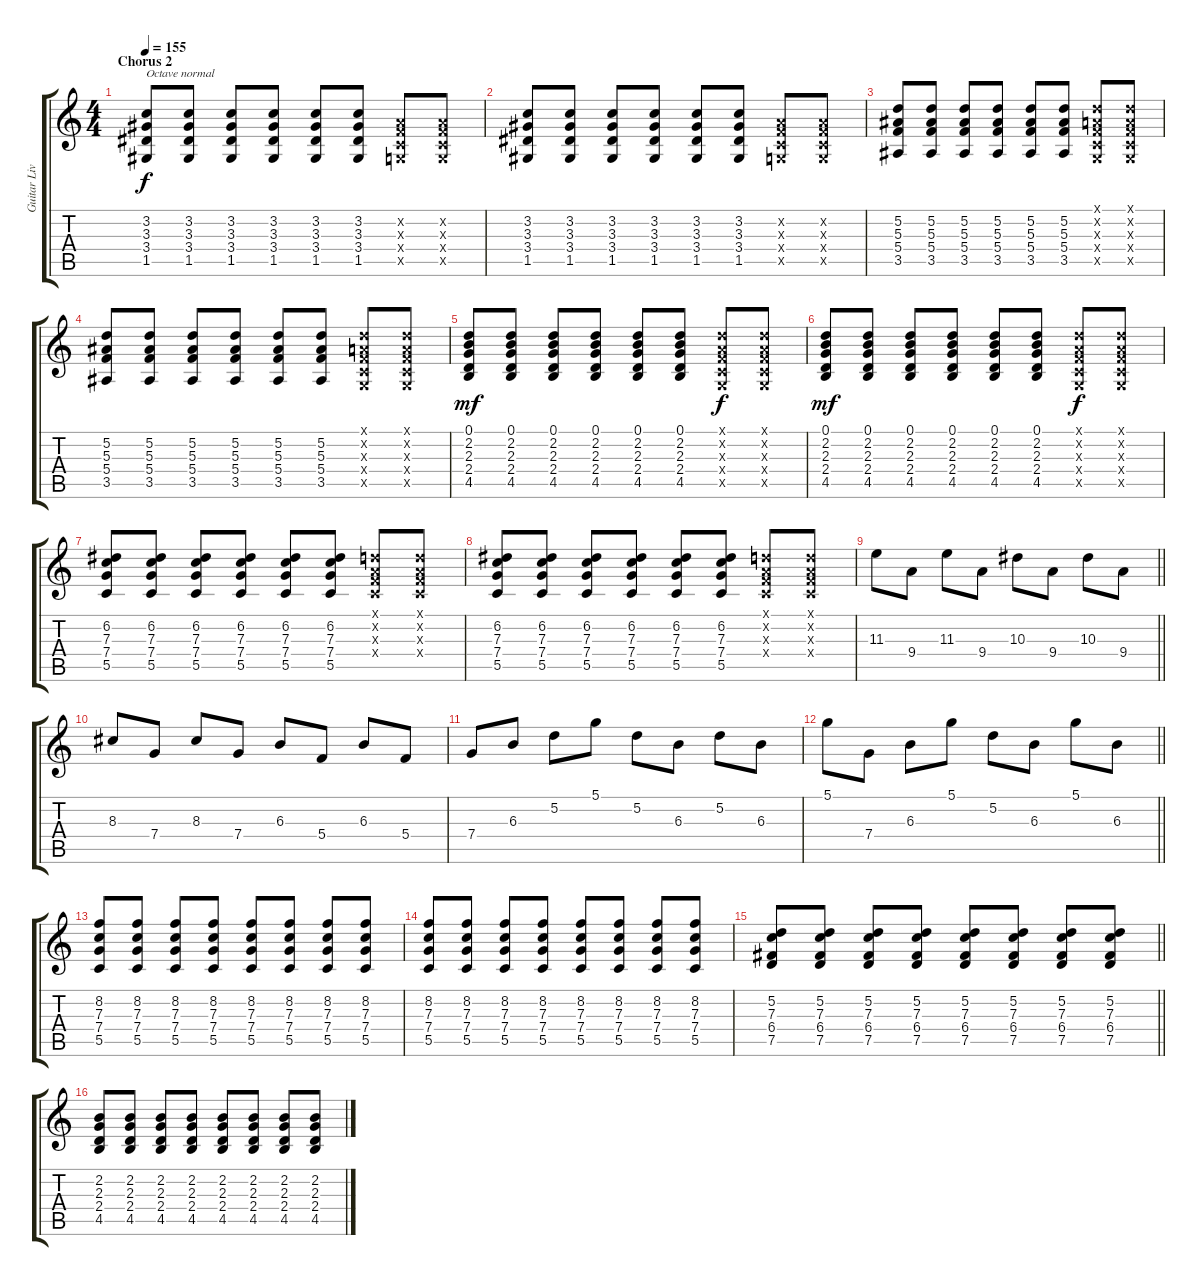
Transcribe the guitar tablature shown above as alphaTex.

\track ("Guitar Live (-1 step version)" "Guitar Liv") {mute instrument acousticguitarsteel}
\staff {score tabs}
\tuning (D4 A3 F3 C3 G2 C2) {hide}
\ts (4 4)
\section ("" "Chorus 2")
\tempo 155
\clef g2
\ks c
(3.2 3.3 3.4 1.5).8{txt "Octave normal" dy f volume 9} (3.2 3.3 3.4 1.5).8 (3.2 3.3 3.4 1.5).8 (3.2 3.3 3.4 1.5).8 (3.2 3.3 3.4 1.5).8 (3.2 3.3 3.4 1.5).8 (0.2{x} 0.3{x} 0.4{x} 0.5{x}).8 (0.2{x} 0.3{x} 0.4{x} 0.5{x}).8 |
(3.2 3.3 3.4 1.5).8 (3.2 3.3 3.4 1.5).8 (3.2 3.3 3.4 1.5).8 (3.2 3.3 3.4 1.5).8 (3.2 3.3 3.4 1.5).8 (3.2 3.3 3.4 1.5).8 (0.2{x} 0.3{x} 0.4{x} 0.5{x}).8 (0.2{x} 0.3{x} 0.4{x} 0.5{x}).8 |
(5.2 5.3 5.4 3.5).8 (5.2 5.3 5.4 3.5).8 (5.2 5.3 5.4 3.5).8 (5.2 5.3 5.4 3.5).8 (5.2 5.3 5.4 3.5).8 (5.2 5.3 5.4 3.5).8 (0.1{x} 0.2{x} 0.3{x} 0.4{x} 0.5{x}).8 (0.1{x} 0.2{x} 0.3{x} 0.4{x} 0.5{x}).8 |
(5.2 5.3 5.4 3.5).8 (5.2 5.3 5.4 3.5).8 (5.2 5.3 5.4 3.5).8 (5.2 5.3 5.4 3.5).8 (5.2 5.3 5.4 3.5).8 (5.2 5.3 5.4 3.5).8 (0.1{x} 0.2{x} 0.3{x} 0.4{x} 0.5{x}).8 (0.1{x} 0.2{x} 0.3{x} 0.4{x} 0.5{x}).8 |
(0.1 2.2 2.3 2.4 4.5).8{dy mf} (0.1 2.2 2.3 2.4 4.5).8 (0.1 2.2 2.3 2.4 4.5).8 (0.1 2.2 2.3 2.4 4.5).8 (0.1 2.2 2.3 2.4 4.5).8 (0.1 2.2 2.3 2.4 4.5).8 (0.1{x} 0.2{x} 0.3{x} 0.4{x} 0.5{x}).8{dy f} (0.1{x} 0.2{x} 0.3{x} 0.4{x} 0.5{x}).8 |
(0.1 2.2 2.3 2.4 4.5).8{dy mf} (0.1 2.2 2.3 2.4 4.5).8 (0.1 2.2 2.3 2.4 4.5).8 (0.1 2.2 2.3 2.4 4.5).8 (0.1 2.2 2.3 2.4 4.5).8 (0.1 2.2 2.3 2.4 4.5).8 (0.1{x} 0.2{x} 0.3{x} 0.4{x} 0.5{x}).8{dy f} (0.1{x} 0.2{x} 0.3{x} 0.4{x} 0.5{x}).8 |
(6.2 7.3 7.4 5.5).8 (6.2 7.3 7.4 5.5).8 (6.2 7.3 7.4 5.5).8 (6.2 7.3 7.4 5.5).8 (6.2 7.3 7.4 5.5).8 (6.2 7.3 7.4 5.5).8 (0.1{x} 0.2{x} 0.3{x} 0.4{x}).8 (0.1{x} 0.2{x} 0.3{x} 0.4{x}).8 |
(6.2 7.3 7.4 5.5).8 (6.2 7.3 7.4 5.5).8 (6.2 7.3 7.4 5.5).8 (6.2 7.3 7.4 5.5).8 (6.2 7.3 7.4 5.5).8 (6.2 7.3 7.4 5.5).8 (0.1{x} 0.2{x} 0.3{x} 0.4{x}).8 (0.1{x} 0.2{x} 0.3{x} 0.4{x}).8 |
\barLineRight lightlight
11.3.8 9.4.8 11.3.8 9.4.8 10.3.8 9.4.8 10.3.8 9.4.8 |
8.3.8 7.4.8 8.3.8 7.4.8 6.3.8 5.4.8 6.3.8 5.4.8 |
7.4.8 6.3.8 5.2.8 5.1.8 5.2.8 6.3.8 5.2.8 6.3.8 |
\barLineRight lightlight
5.1.8 7.4.8 6.3.8 5.1.8 5.2.8 6.3.8 5.1.8 6.3.8 |
\section ("" "")
(8.2 7.3 7.4 5.5).8 (8.2 7.3 7.4 5.5).8 (8.2 7.3 7.4 5.5).8 (8.2 7.3 7.4 5.5).8 (8.2 7.3 7.4 5.5).8 (8.2 7.3 7.4 5.5).8 (8.2 7.3 7.4 5.5).8 (8.2 7.3 7.4 5.5).8 |
(8.2 7.3 7.4 5.5).8 (8.2 7.3 7.4 5.5).8 (8.2 7.3 7.4 5.5).8 (8.2 7.3 7.4 5.5).8 (8.2 7.3 7.4 5.5).8 (8.2 7.3 7.4 5.5).8 (8.2 7.3 7.4 5.5).8 (8.2 7.3 7.4 5.5).8 |
\barLineRight lightlight
(5.2 7.3 6.4 7.5).8 (5.2 7.3 6.4 7.5).8 (5.2 7.3 6.4 7.5).8 (5.2 7.3 6.4 7.5).8 (5.2 7.3 6.4 7.5).8 (5.2 7.3 6.4 7.5).8 (5.2 7.3 6.4 7.5).8 (5.2 7.3 6.4 7.5).8 |
(2.2 2.3 2.4 4.5).8 (2.2 2.3 2.4 4.5).8 (2.2 2.3 2.4 4.5).8 (2.2 2.3 2.4 4.5).8 (2.2 2.3 2.4 4.5).8 (2.2 2.3 2.4 4.5).8 (2.2 2.3 2.4 4.5).8 (2.2 2.3 2.4 4.5).8
